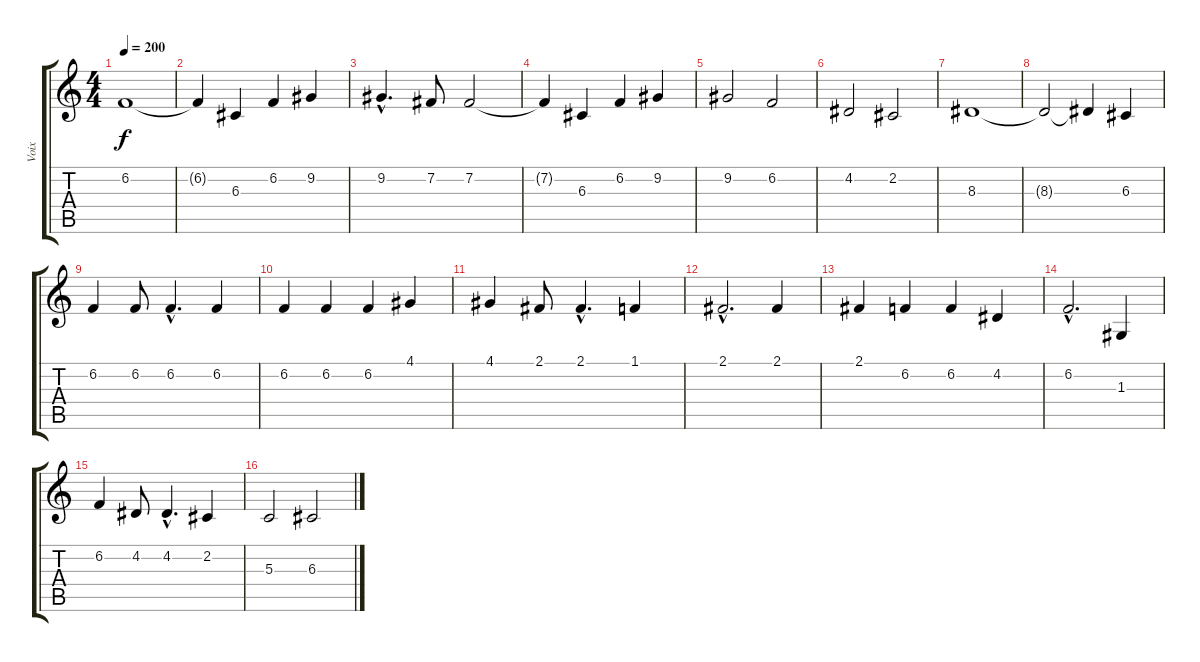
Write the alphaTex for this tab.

\track ("Voix" "Voix") {instrument lead6voice}
\staff {score tabs}
\tuning (E4 B3 G3 D3 A2 E2) {hide}
\ts (4 4)
\tempo 200
\clef g2
\ks c
6.2.1{dy f} |
6.2{t}.4 6.3.4 6.2.4 9.2.4 |
9.2{hac}.4{d} 7.2.8 7.2.2 |
7.2{t}.4 6.3.4 6.2.4 9.2.4 |
9.2.2 6.2.2 |
4.2.2 2.2.2 |
8.3.1 |
8.3{t}.2 8.3{t}.4 6.3.4 |
6.2.4 6.2.8 6.2{hac}.4{d} 6.2.4 |
6.2.4 6.2.4 6.2.4 4.1.4 |
4.1.4 2.1.8 2.1{hac}.4{d} 1.1.4 |
2.1{hac}.2{d} 2.1.4 |
2.1.4 6.2.4 6.2.4 4.2.4 |
6.2{hac}.2{d} 1.3.4 |
6.2.4 4.2.8 4.2{hac}.4{d} 2.2.4 |
5.3.2 6.3.2
